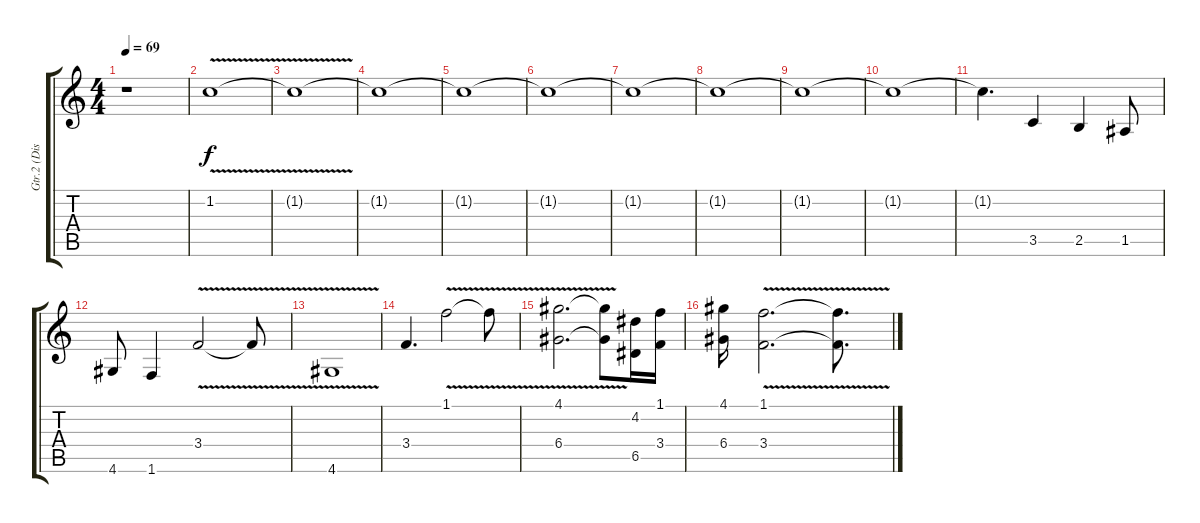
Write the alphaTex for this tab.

\track ("Gtr.2 (Dist.)" "Gtr.2 (Dis") {instrument distortionguitar}
\staff {score tabs}
\tuning (E4 B3 G3 D3 A2 E2) {hide}
\ts (4 4)
\tempo 69
\clef g2
\ks c
r.1{dy f} |
1.2{v}.1 |
1.2{t}.1 |
1.2{t}.1 |
1.2{t}.1 |
1.2{t}.1 |
1.2{t}.1 |
1.2{t}.1 |
1.2{t}.1 |
1.2{t}.1 |
1.2{t}.4{d} 3.5.4 2.5.4 1.5.8 |
4.6.8 1.6.4 3.4{v}.2 3.4{t}.8 |
4.6{v}.1 |
3.4.4{d} 1.1{v}.2 1.1{t}.8 |
(4.1{v} 6.4{v}).2{d} (4.1{t} 6.4{t}).8 (4.2 6.5).16 (1.1 3.4).16 |
(4.1 6.4).16 (1.1{v} 3.4{v}).2{d} (1.1{t} 3.4{t}).8{d}
